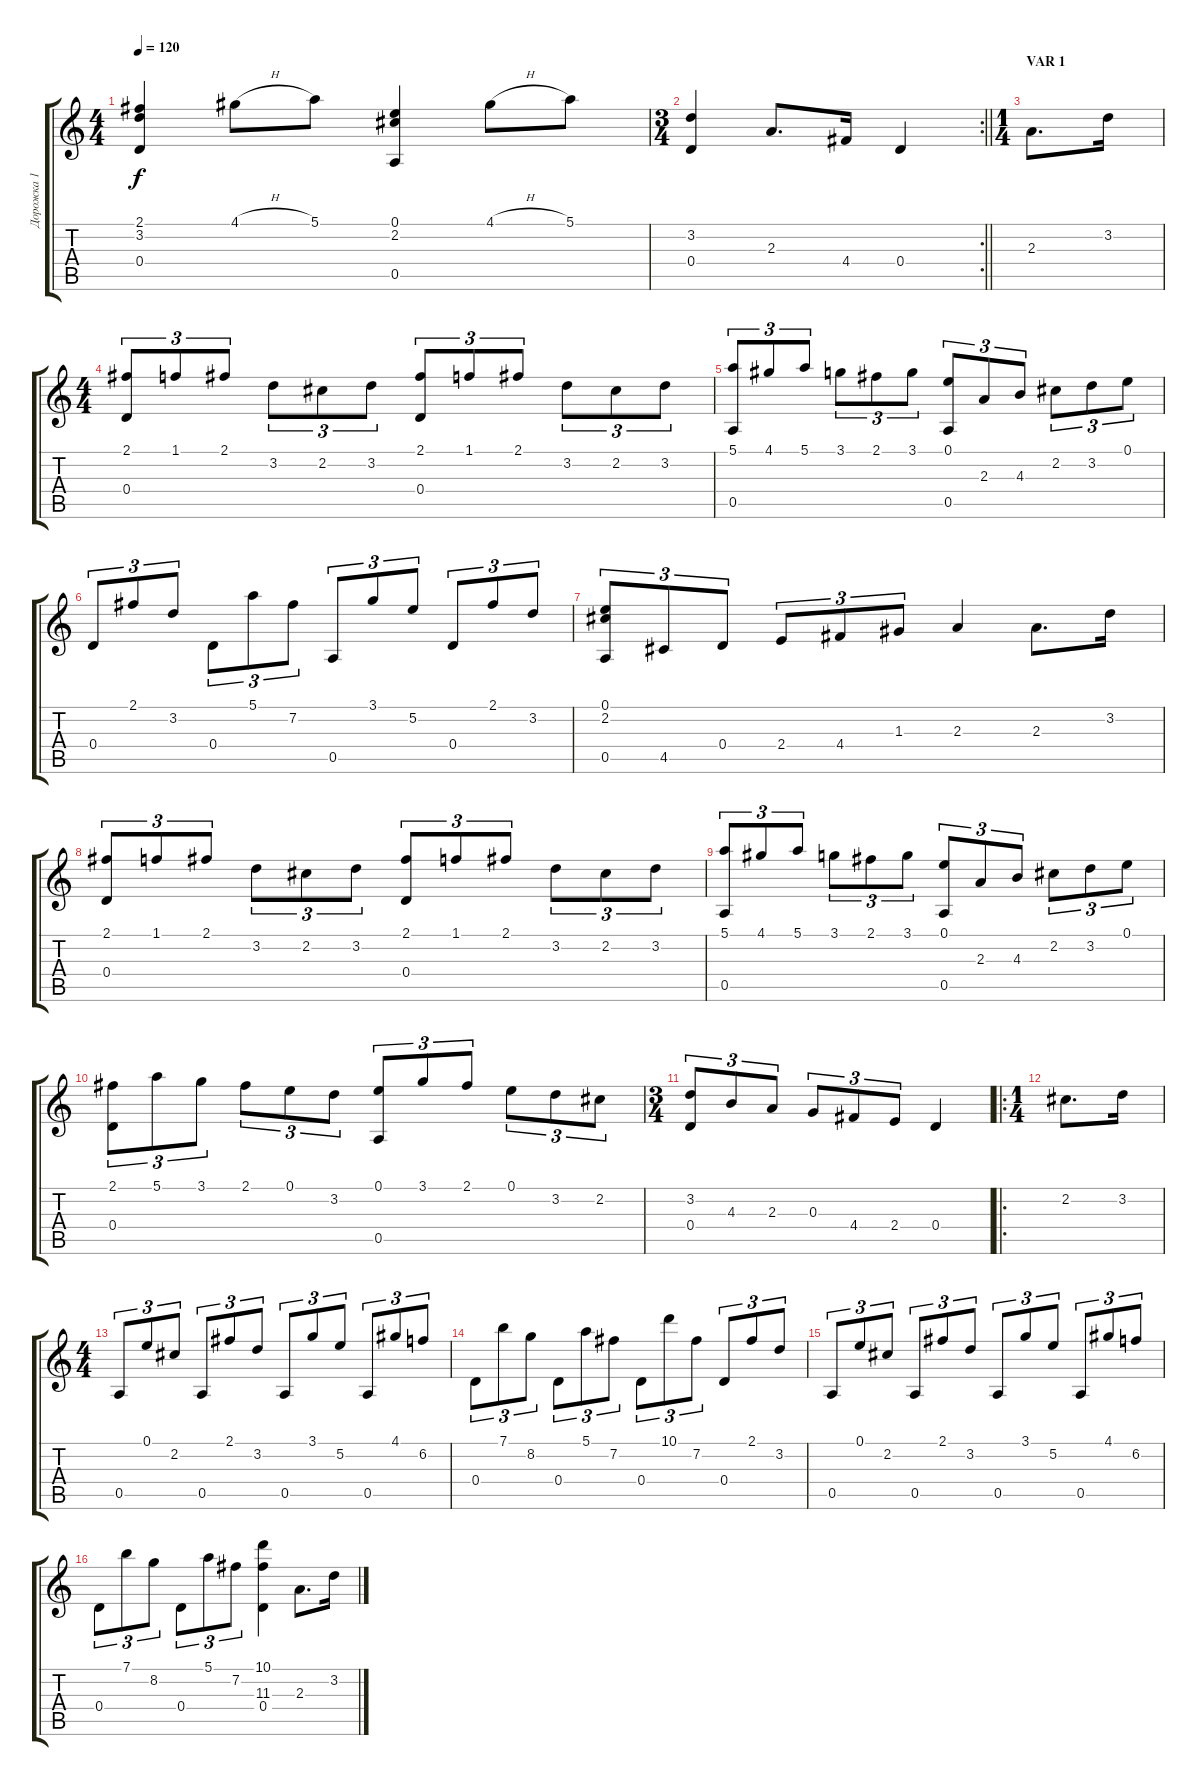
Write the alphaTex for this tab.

\track ("Дорожка 1" "Дорожка 1") {instrument acousticguitarnylon}
\staff {score tabs}
\tuning (E4 B3 G3 D3 A2 E2) {hide}
\ts (4 4)
\tempo 120
\clef g2
\ks c
(2.1 3.2 0.4).4{dy f} 4.1{h}.8 5.1.8 (0.1 2.2 0.5).4 4.1{h}.8 5.1.8 |
\rc 2
\ts (3 4)
\barLineRight lightlight
(3.2 0.4).4 2.3.8{d} 4.4.16 0.4.4 |
\ts (1 4)
\section ("" "VAR 1")
2.3.8{d} 3.2.16 |
\ts (4 4)
(2.1 0.4).8{tu (3 2)} 1.1.8{tu (3 2)} 2.1.8{tu (3 2)} 3.2.8{tu (3 2)} 2.2.8{tu (3 2)} 3.2.8{tu (3 2)} (2.1 0.4).8{tu (3 2)} 1.1.8{tu (3 2)} 2.1.8{tu (3 2)} 3.2.8{tu (3 2)} 2.2.8{tu (3 2)} 3.2.8{tu (3 2)} |
(5.1 0.5).8{tu (3 2)} 4.1.8{tu (3 2)} 5.1.8{tu (3 2)} 3.1.8{tu (3 2)} 2.1.8{tu (3 2)} 3.1.8{tu (3 2)} (0.1 0.5).8{tu (3 2)} 2.3.8{tu (3 2)} 4.3.8{tu (3 2)} 2.2.8{tu (3 2)} 3.2.8{tu (3 2)} 0.1.8{tu (3 2)} |
0.4.8{tu (3 2)} 2.1.8{tu (3 2)} 3.2.8{tu (3 2)} 0.4.8{tu (3 2)} 5.1.8{tu (3 2)} 7.2.8{tu (3 2)} 0.5.8{tu (3 2)} 3.1.8{tu (3 2)} 5.2.8{tu (3 2)} 0.4.8{tu (3 2)} 2.1.8{tu (3 2)} 3.2.8{tu (3 2)} |
(0.1 2.2 0.5).8{tu (3 2)} 4.5.8{tu (3 2)} 0.4.8{tu (3 2)} 2.4.8{tu (3 2)} 4.4.8{tu (3 2)} 1.3.8{tu (3 2)} 2.3.4 2.3.8{d} 3.2.16 |
(2.1 0.4).8{tu (3 2)} 1.1.8{tu (3 2)} 2.1.8{tu (3 2)} 3.2.8{tu (3 2)} 2.2.8{tu (3 2)} 3.2.8{tu (3 2)} (2.1 0.4).8{tu (3 2)} 1.1.8{tu (3 2)} 2.1.8{tu (3 2)} 3.2.8{tu (3 2)} 2.2.8{tu (3 2)} 3.2.8{tu (3 2)} |
(5.1 0.5).8{tu (3 2)} 4.1.8{tu (3 2)} 5.1.8{tu (3 2)} 3.1.8{tu (3 2)} 2.1.8{tu (3 2)} 3.1.8{tu (3 2)} (0.1 0.5).8{tu (3 2)} 2.3.8{tu (3 2)} 4.3.8{tu (3 2)} 2.2.8{tu (3 2)} 3.2.8{tu (3 2)} 0.1.8{tu (3 2)} |
(2.1 0.4).8{tu (3 2)} 5.1.8{tu (3 2)} 3.1.8{tu (3 2)} 2.1.8{tu (3 2)} 0.1.8{tu (3 2)} 3.2.8{tu (3 2)} (0.1 0.5).8{tu (3 2)} 3.1.8{tu (3 2)} 2.1.8{tu (3 2)} 0.1.8{tu (3 2)} 3.2.8{tu (3 2)} 2.2.8{tu (3 2)} |
\ts (3 4)
(3.2 0.4).8{tu (3 2)} 4.3.8{tu (3 2)} 2.3.8{tu (3 2)} 0.3.8{tu (3 2)} 4.4.8{tu (3 2)} 2.4.8{tu (3 2)} 0.4.4 |
\ro
\ts (1 4)
2.2.8{d} 3.2.16 |
\ts (4 4)
0.5.8{tu (3 2)} 0.1.8{tu (3 2)} 2.2.8{tu (3 2)} 0.5.8{tu (3 2)} 2.1.8{tu (3 2)} 3.2.8{tu (3 2)} 0.5.8{tu (3 2)} 3.1.8{tu (3 2)} 5.2.8{tu (3 2)} 0.5.8{tu (3 2)} 4.1.8{tu (3 2)} 6.2.8{tu (3 2)} |
0.4.8{tu (3 2)} 7.1.8{tu (3 2)} 8.2.8{tu (3 2)} 0.4.8{tu (3 2)} 5.1.8{tu (3 2)} 7.2.8{tu (3 2)} 0.4.8{tu (3 2)} 10.1.8{tu (3 2)} 7.2.8{tu (3 2)} 0.4.8{tu (3 2)} 2.1.8{tu (3 2)} 3.2.8{tu (3 2)} |
0.5.8{tu (3 2)} 0.1.8{tu (3 2)} 2.2.8{tu (3 2)} 0.5.8{tu (3 2)} 2.1.8{tu (3 2)} 3.2.8{tu (3 2)} 0.5.8{tu (3 2)} 3.1.8{tu (3 2)} 5.2.8{tu (3 2)} 0.5.8{tu (3 2)} 4.1.8{tu (3 2)} 6.2.8{tu (3 2)} |
0.4.8{tu (3 2)} 7.1.8{tu (3 2)} 8.2.8{tu (3 2)} 0.4.8{tu (3 2)} 5.1.8{tu (3 2)} 7.2.8{tu (3 2)} (10.1 11.3 0.4).4 2.3.8{d} 3.2.16
